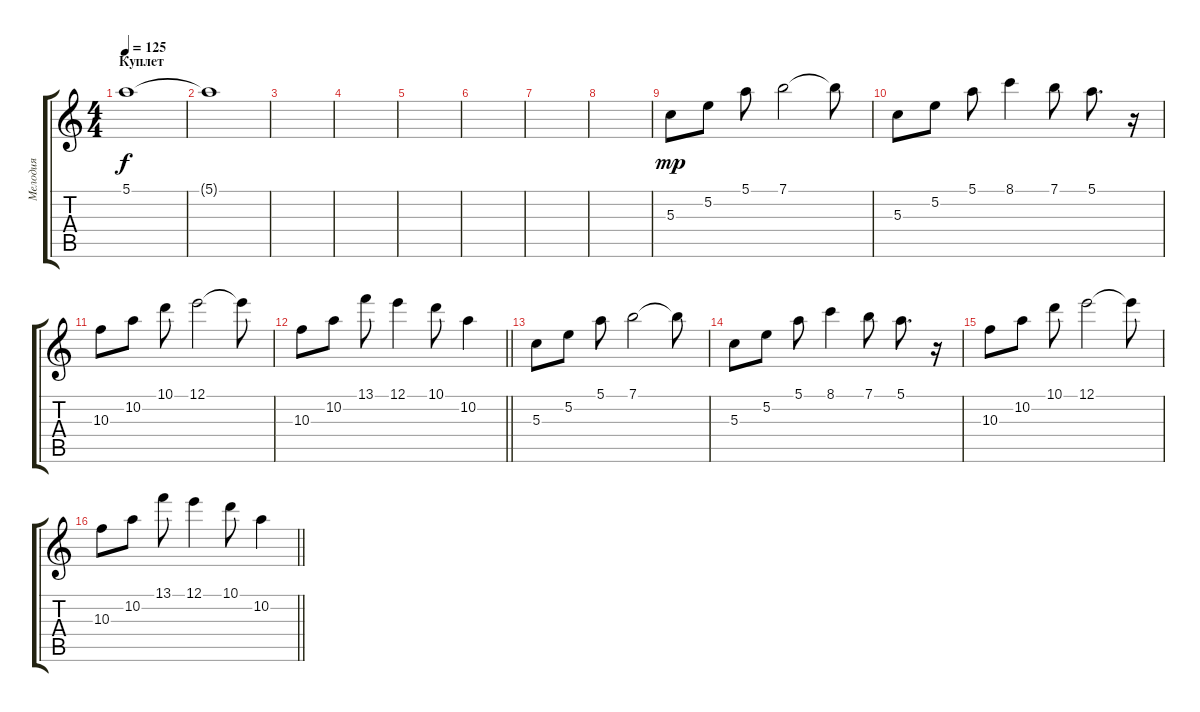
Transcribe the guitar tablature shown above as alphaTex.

\track ("Мелодия" "Мелодия") {instrument electricguitarclean}
\staff {score tabs}
\tuning (E4 B3 G3 D3 A2 E2) {hide}
\ts (4 4)
\section ("" "Куплет")
\tempo 125
\clef g2
\ks c
5.1.1{dy f} |
5.1{t}.1 |
|
|
|
|
|
|
5.3.8{dy mp} 5.2.8 5.1.8 7.1.2 7.1{t}.8 |
5.3.8 5.2.8 5.1.8 8.1.4 7.1.8 5.1.8{d} r.16 |
10.3.8 10.2.8 10.1.8 12.1.2 12.1{t}.8 |
\barLineRight lightlight
10.3.8 10.2.8 13.1.8 12.1.4 10.1.8 10.2.4 |
5.3.8 5.2.8 5.1.8 7.1.2 7.1{t}.8 |
5.3.8 5.2.8 5.1.8 8.1.4 7.1.8 5.1.8{d} r.16 |
10.3.8 10.2.8 10.1.8 12.1.2 12.1{t}.8 |
\barLineRight lightlight
10.3.8 10.2.8 13.1.8 12.1.4 10.1.8 10.2.4
